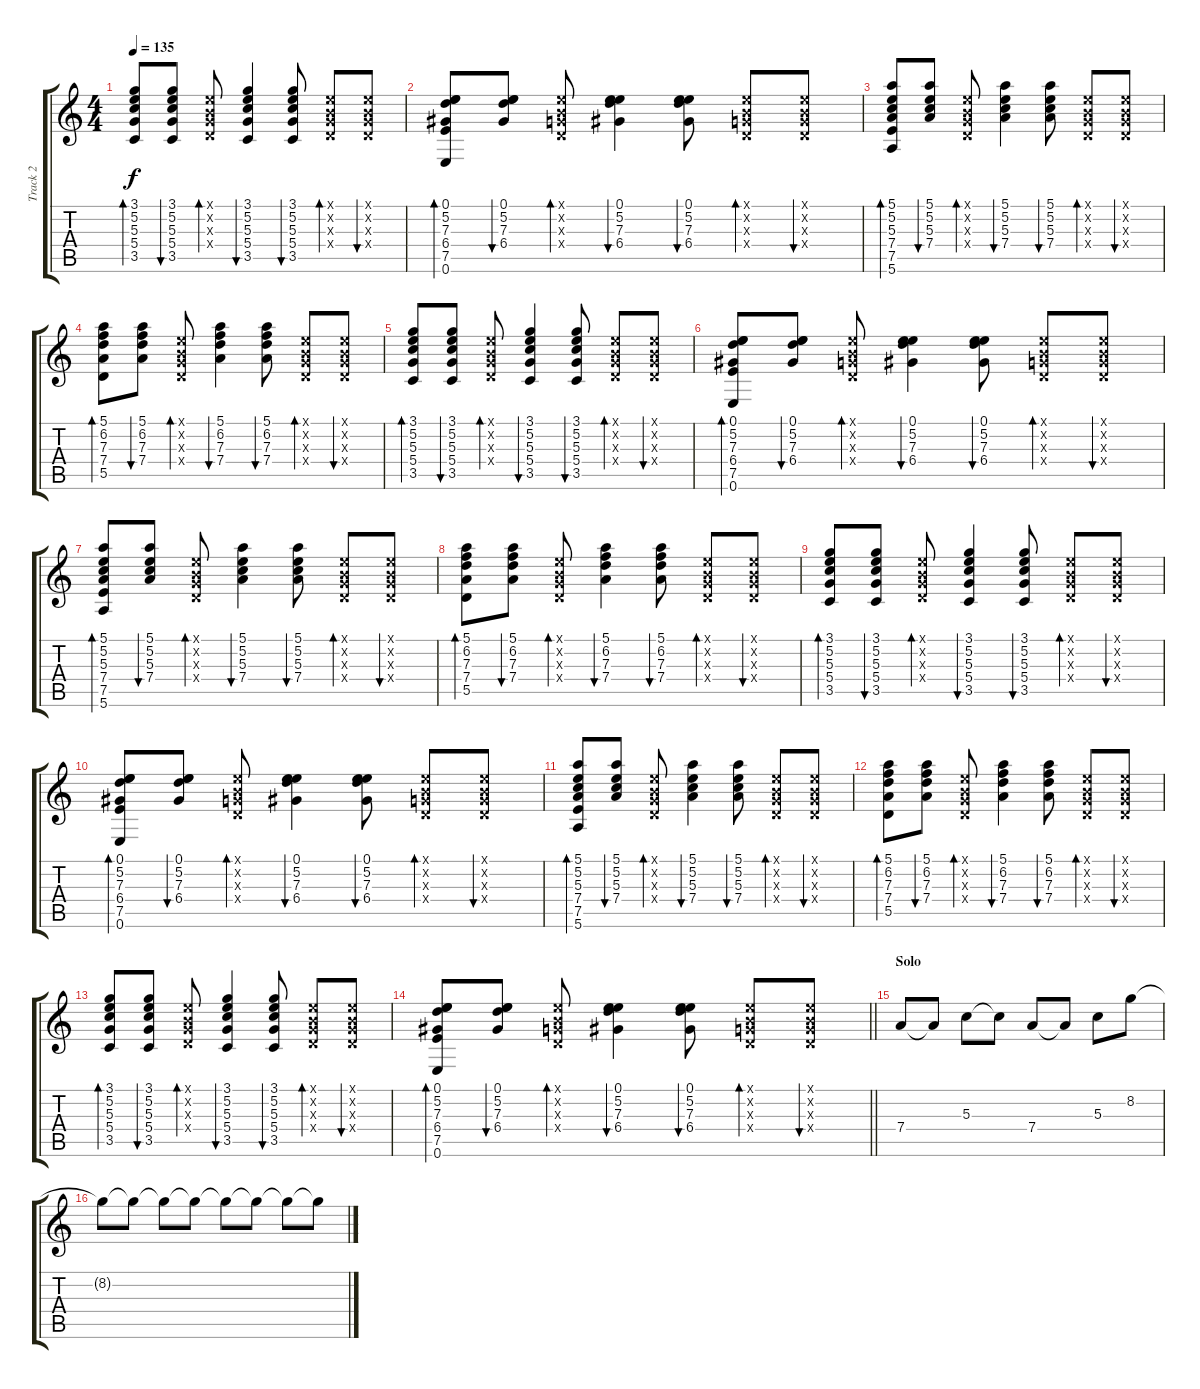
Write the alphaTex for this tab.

\track ("Track 2" "Track 2") {instrument acousticguitarsteel}
\staff {score tabs}
\tuning (E4 B3 G3 D3 A2 E2) {hide}
\ts (4 4)
\tempo 135
\clef g2
\ks c
(3.1 5.2 5.3 5.4 3.5).8{bd 60 dy f} (3.1 5.2 5.3 5.4 3.5).8{bu 60} (0.1{x} 0.2{x} 0.3{x} 0.4{x}).8{bd 60} (3.1 5.2 5.3 5.4 3.5).4{bu 60} (3.1 5.2 5.3 5.4 3.5).8{bu 60} (0.1{x} 0.2{x} 0.3{x} 0.4{x}).8{bd 60} (0.1{x} 0.2{x} 0.3{x} 0.4{x}).8{bu 60} |
(0.1 5.2 7.3 6.4 7.5 0.6).8{bd 60} (0.1 5.2 7.3 6.4).8{bu 60} (0.1{x} 0.2{x} 0.3{x} 0.4{x}).8{bd 60} (0.1 5.2 7.3 6.4).4{bu 60} (0.1 5.2 7.3 6.4).8{bu 60} (0.1{x} 0.2{x} 0.3{x} 0.4{x}).8{bd 60} (0.1{x} 0.2{x} 0.3{x} 0.4{x}).8{bu 60} |
(5.1 5.2 5.3 7.4 7.5 5.6).8{bd 60} (5.1 5.2 5.3 7.4).8{bu 60} (0.1{x} 0.2{x} 0.3{x} 0.4{x}).8{bd 60} (5.1 5.2 5.3 7.4).4{bu 60} (5.1 5.2 5.3 7.4).8{bu 60} (0.1{x} 0.2{x} 0.3{x} 0.4{x}).8{bd 60} (0.1{x} 0.2{x} 0.3{x} 0.4{x}).8{bu 60} |
(5.1 6.2 7.3 7.4 5.5).8{bd 60} (5.1 6.2 7.3 7.4).8{bu 60} (0.1{x} 0.2{x} 0.3{x} 0.4{x}).8{bd 60} (5.1 6.2 7.3 7.4).4{bu 60} (5.1 6.2 7.3 7.4).8{bu 60} (0.1{x} 0.2{x} 0.3{x} 0.4{x}).8{bd 60} (0.1{x} 0.2{x} 0.3{x} 0.4{x}).8{bu 60} |
(3.1 5.2 5.3 5.4 3.5).8{bd 60} (3.1 5.2 5.3 5.4 3.5).8{bu 60} (0.1{x} 0.2{x} 0.3{x} 0.4{x}).8{bd 60} (3.1 5.2 5.3 5.4 3.5).4{bu 60} (3.1 5.2 5.3 5.4 3.5).8{bu 60} (0.1{x} 0.2{x} 0.3{x} 0.4{x}).8{bd 60} (0.1{x} 0.2{x} 0.3{x} 0.4{x}).8{bu 60} |
(0.1 5.2 7.3 6.4 7.5 0.6).8{bd 60} (0.1 5.2 7.3 6.4).8{bu 60} (0.1{x} 0.2{x} 0.3{x} 0.4{x}).8{bd 60} (0.1 5.2 7.3 6.4).4{bu 60} (0.1 5.2 7.3 6.4).8{bu 60} (0.1{x} 0.2{x} 0.3{x} 0.4{x}).8{bd 60} (0.1{x} 0.2{x} 0.3{x} 0.4{x}).8{bu 60} |
(5.1 5.2 5.3 7.4 7.5 5.6).8{bd 60} (5.1 5.2 5.3 7.4).8{bu 60} (0.1{x} 0.2{x} 0.3{x} 0.4{x}).8{bd 60} (5.1 5.2 5.3 7.4).4{bu 60} (5.1 5.2 5.3 7.4).8{bu 60} (0.1{x} 0.2{x} 0.3{x} 0.4{x}).8{bd 60} (0.1{x} 0.2{x} 0.3{x} 0.4{x}).8{bu 60} |
(5.1 6.2 7.3 7.4 5.5).8{bd 60} (5.1 6.2 7.3 7.4).8{bu 60} (0.1{x} 0.2{x} 0.3{x} 0.4{x}).8{bd 60} (5.1 6.2 7.3 7.4).4{bu 60} (5.1 6.2 7.3 7.4).8{bu 60} (0.1{x} 0.2{x} 0.3{x} 0.4{x}).8{bd 60} (0.1{x} 0.2{x} 0.3{x} 0.4{x}).8{bu 60} |
(3.1 5.2 5.3 5.4 3.5).8{bd 60} (3.1 5.2 5.3 5.4 3.5).8{bu 60} (0.1{x} 0.2{x} 0.3{x} 0.4{x}).8{bd 60} (3.1 5.2 5.3 5.4 3.5).4{bu 60} (3.1 5.2 5.3 5.4 3.5).8{bu 60} (0.1{x} 0.2{x} 0.3{x} 0.4{x}).8{bd 60} (0.1{x} 0.2{x} 0.3{x} 0.4{x}).8{bu 60} |
(0.1 5.2 7.3 6.4 7.5 0.6).8{bd 60} (0.1 5.2 7.3 6.4).8{bu 60} (0.1{x} 0.2{x} 0.3{x} 0.4{x}).8{bd 60} (0.1 5.2 7.3 6.4).4{bu 60} (0.1 5.2 7.3 6.4).8{bu 60} (0.1{x} 0.2{x} 0.3{x} 0.4{x}).8{bd 60} (0.1{x} 0.2{x} 0.3{x} 0.4{x}).8{bu 60} |
(5.1 5.2 5.3 7.4 7.5 5.6).8{bd 60} (5.1 5.2 5.3 7.4).8{bu 60} (0.1{x} 0.2{x} 0.3{x} 0.4{x}).8{bd 60} (5.1 5.2 5.3 7.4).4{bu 60} (5.1 5.2 5.3 7.4).8{bu 60} (0.1{x} 0.2{x} 0.3{x} 0.4{x}).8{bd 60} (0.1{x} 0.2{x} 0.3{x} 0.4{x}).8{bu 60} |
(5.1 6.2 7.3 7.4 5.5).8{bd 60} (5.1 6.2 7.3 7.4).8{bu 60} (0.1{x} 0.2{x} 0.3{x} 0.4{x}).8{bd 60} (5.1 6.2 7.3 7.4).4{bu 60} (5.1 6.2 7.3 7.4).8{bu 60} (0.1{x} 0.2{x} 0.3{x} 0.4{x}).8{bd 60} (0.1{x} 0.2{x} 0.3{x} 0.4{x}).8{bu 60} |
(3.1 5.2 5.3 5.4 3.5).8{bd 60} (3.1 5.2 5.3 5.4 3.5).8{bu 60} (0.1{x} 0.2{x} 0.3{x} 0.4{x}).8{bd 60} (3.1 5.2 5.3 5.4 3.5).4{bu 60} (3.1 5.2 5.3 5.4 3.5).8{bu 60} (0.1{x} 0.2{x} 0.3{x} 0.4{x}).8{bd 60} (0.1{x} 0.2{x} 0.3{x} 0.4{x}).8{bu 60} |
\barLineRight lightlight
(0.1 5.2 7.3 6.4 7.5 0.6).8{bd 60} (0.1 5.2 7.3 6.4).8{bu 60} (0.1{x} 0.2{x} 0.3{x} 0.4{x}).8{bd 60} (0.1 5.2 7.3 6.4).4{bu 60} (0.1 5.2 7.3 6.4).8{bu 60} (0.1{x} 0.2{x} 0.3{x} 0.4{x}).8{bd 60} (0.1{x} 0.2{x} 0.3{x} 0.4{x}).8{bu 60} |
\section ("" "Solo")
7.4.8 7.4{t}.8 5.3.8 5.3{t}.8 7.4.8 7.4{t}.8 5.3.8 8.2.8 |
8.2{t}.8 8.2{t}.8 8.2{t}.8 8.2{t}.8 8.2{t}.8 8.2{t}.8 8.2{t}.8 8.2{t}.8
